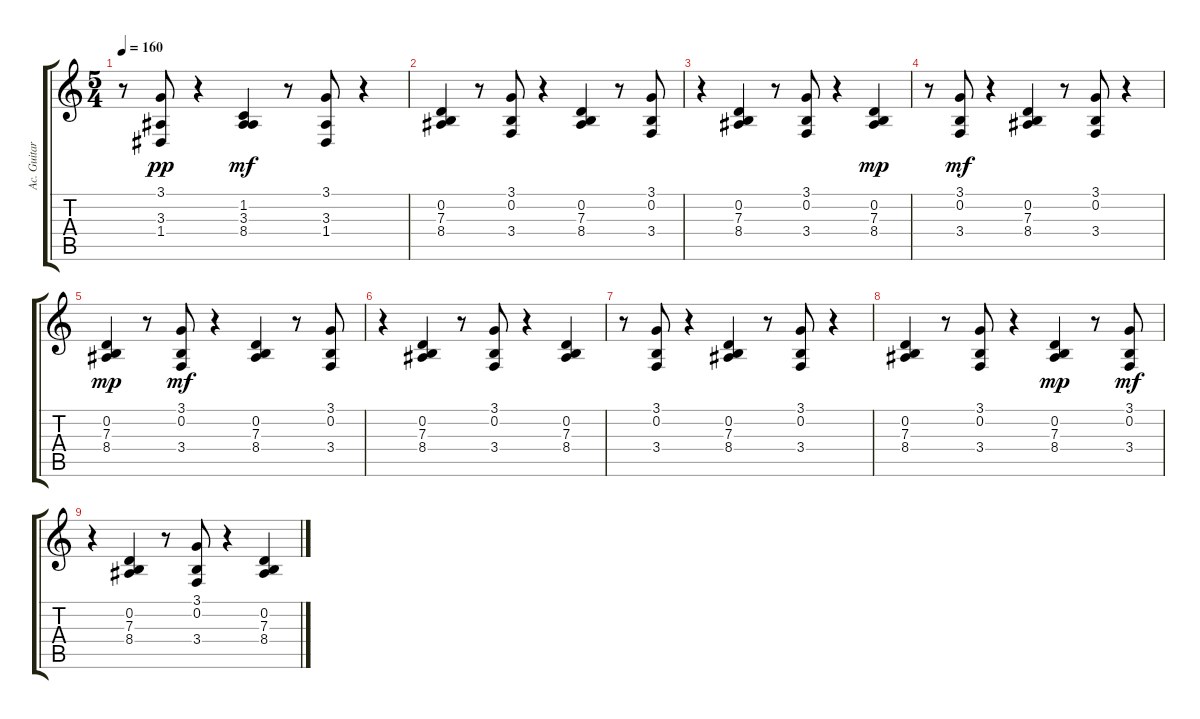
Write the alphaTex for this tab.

\track ("Ac. Guitar" "Ac. Guitar") {instrument acousticgrandpiano}
\staff {score tabs}
\tuning (E4 B3 G3 D3 A2 E2) {hide}
\ts (5 4)
\tempo 160
\clef g2
\ks c
r.8{dy mf} (3.1 3.3 1.4).8{dy pp} r.4 (1.2 3.3 8.4).4{dy mf} r.8 (3.1 3.3 1.4).8 r.4 |
(0.2 7.3 8.4).4 r.8 (3.1 0.2 3.4).8 r.4 (0.2 7.3 8.4).4 r.8 (3.1 0.2 3.4).8 |
r.4 (0.2 7.3 8.4).4 r.8 (3.1 0.2 3.4).8 r.4 (0.2 7.3 8.4).4{dy mp} |
r.8 (3.1 0.2 3.4).8{dy mf} r.4 (0.2 7.3 8.4).4 r.8 (3.1 0.2 3.4).8 r.4 |
(0.2 7.3 8.4).4{dy mp} r.8 (3.1 0.2 3.4).8{dy mf} r.4 (0.2 7.3 8.4).4 r.8 (3.1 0.2 3.4).8 |
r.4 (0.2 7.3 8.4).4 r.8 (3.1 0.2 3.4).8 r.4 (0.2 7.3 8.4).4 |
r.8 (3.1 0.2 3.4).8 r.4 (0.2 7.3 8.4).4 r.8 (3.1 0.2 3.4).8 r.4 |
(0.2 7.3 8.4).4 r.8 (3.1 0.2 3.4).8 r.4 (0.2 7.3 8.4).4{dy mp} r.8 (3.1 0.2 3.4).8{dy mf} |
r.4 (0.2 7.3 8.4).4 r.8 (3.1 0.2 3.4).8 r.4 (0.2 7.3 8.4).4
